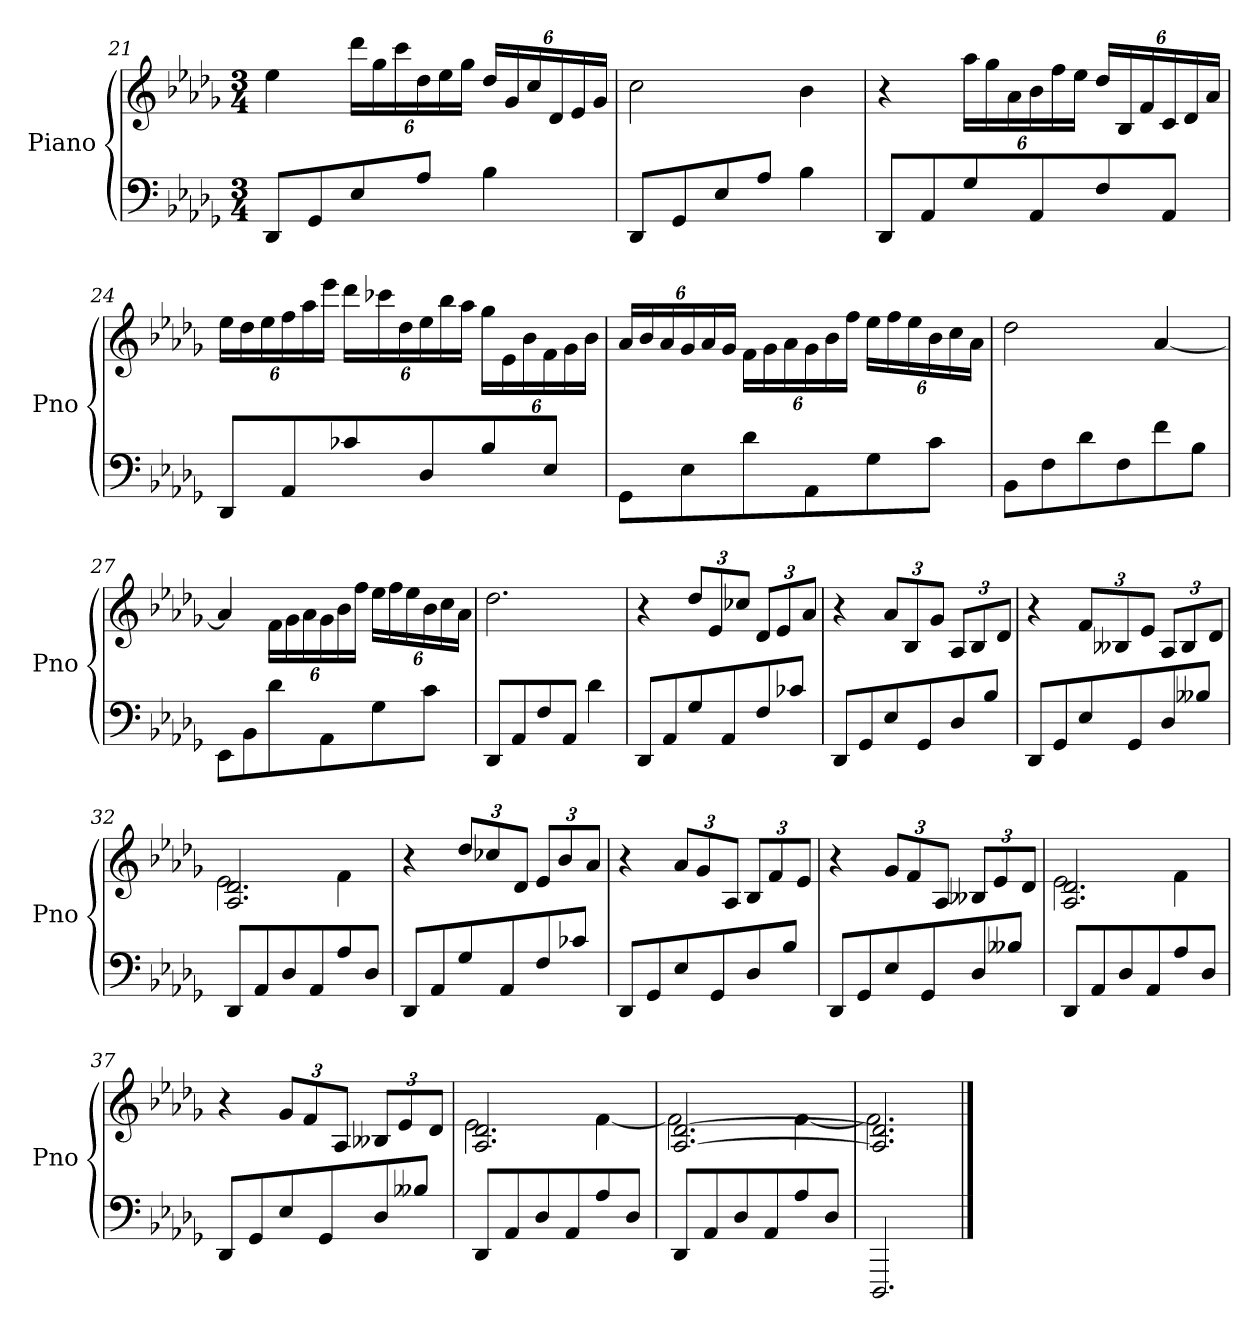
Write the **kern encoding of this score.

**kern	**kern
*part1	*part1
*staff2	*staff1
*I"Piano	*
*I'Pno	*
*clefF4	*clefG2
*k[b-e-a-d-g-]	*k[b-e-a-d-g-]
*D-:	*D-:
*M3/4	*M3/4
=21	=21
8DD-L	4ee-
8GG-	.
8E-	24ddd-LL
.	24gg-
.	24ccc
8A-J	24dd-
.	24ee-
.	24gg-JJ
4B-	24dd-LL
.	24g-
.	24cc
.	24d-
.	24e-
.	24g-JJ
=22	=22
8DD-L	2cc
8GG-	.
8E-	.
8A-J	.
4B-	4b-
=23	=23
8DD-L	4r
8AA-	.
8G-	24aa-LL
.	24gg-
.	24a-
8AA-	24b-
.	24ff
.	24ee-JJ
8F	24dd-LL
.	24B-
.	24f
8AA-J	24c
.	24d-
.	24a-JJ
=24	=24
8DD-L	24ee-LL
.	24dd-
.	24ee-
8AA-	24ff
.	24aa-
.	24eee-JJ
8c-X	24ddd-LL
.	24ccc-X
.	24dd-
8D-	24ee-
.	24bb-
.	24aa-JJ
8B-	24gg-LL
.	24e-
.	24b-
8E-J	24f
.	24g-
.	24b-JJ
=25	=25
8GG-L	24a-LL
.	24b-
.	24a-
8E-	24g-
.	24a-
.	24g-JJ
8d-	24fLL
.	24g-
.	24a-
8AA-	24g-
.	24b-
.	24ffJJ
8G-	24ee-LL
.	24ff
.	24ee-
8cJ	24b-
.	24cc
.	24a-JJ
=26	=26
8BB-L	2dd-
8F	.
8d-	.
8F	.
8f	[4a-
8B-J	.
=27	=27
8EE-L	4a-]
8BB-	.
8d-	24fLL
.	24g-
.	24a-
8AA-	24g-
.	24b-
.	24ffJJ
8G-	24ee-LL
.	24ff
.	24ee-
8cJ	24b-
.	24cc
.	24a-JJ
=28	=28
8DD-L	2.dd-
8AA-	.
8F	.
8AA-J	.
4d-	.
=29	=29
8DD-L	4r
8AA-	.
8G-	12dd-L
.	12e-
8AA-	.
.	12cc-XJ
8F	12d-L
.	12e-
8c-XJ	.
.	12a-J
=30	=30
8DD-L	4r
8GG-	.
8E-	12a-L
.	12B-
8GG-	.
.	12g-J
8D-	12A-L
.	12B-
8B-J	.
.	12d-J
=31	=31
8DD-L	4r
8GG-	.
8E-	12fL
.	12B--X
8GG-	.
.	12e-J
8D-	12A-L
.	12B--
8B--XJ	.
.	12d-J
=32	=32
*	*^
8DD-L	2.A- 2.d-	2e-
8AA-	.	.
8D-	.	.
8AA-	.	.
8A-	.	4f
8D-J	.	.
*	*v	*v
=33	=33
8DD-L	4r
8AA-	.
8G-	12dd-L
.	12cc-X
8AA-	.
.	12d-J
8F	12e-L
.	12b-
8c-XJ	.
.	12a-J
=34	=34
8DD-L	4r
8GG-	.
8E-	12a-L
.	12g-
8GG-	.
.	12A-J
8D-	12B-L
.	12f
8B-J	.
.	12e-J
=35	=35
8DD-L	4r
8GG-	.
8E-	12g-L
.	12f
8GG-	.
.	12A-J
8D-	12B--XL
.	12e-
8B--XJ	.
.	12d-J
=36	=36
*	*^
8DD-L	2.A- 2.d-	2e-
8AA-	.	.
8D-	.	.
8AA-	.	.
8A-	.	4f
8D-J	.	.
*	*v	*v
=37	=37
8DD-L	4r
8GG-	.
8E-	12g-L
.	12f
8GG-	.
.	12A-J
8D-	12B--XL
.	12e-
8B--XJ	.
.	12d-J
=38	=38
*	*^
8DD-L	2.A- 2.d-	2e-
8AA-	.	.
8D-	.	.
8AA-	.	.
8A-	.	[4f
8D-J	.	.
=39	=39	=39
8DD-L	[2.A- [2.d-	2f]
8AA-	.	.
8D-	.	.
8AA-	.	.
8A-	.	[4f
8D-J	.	.
=40	=40	=40
2.DDD-	2.A-] 2.d-]	2.f]
*	*v	*v
==	==
*-	*-
